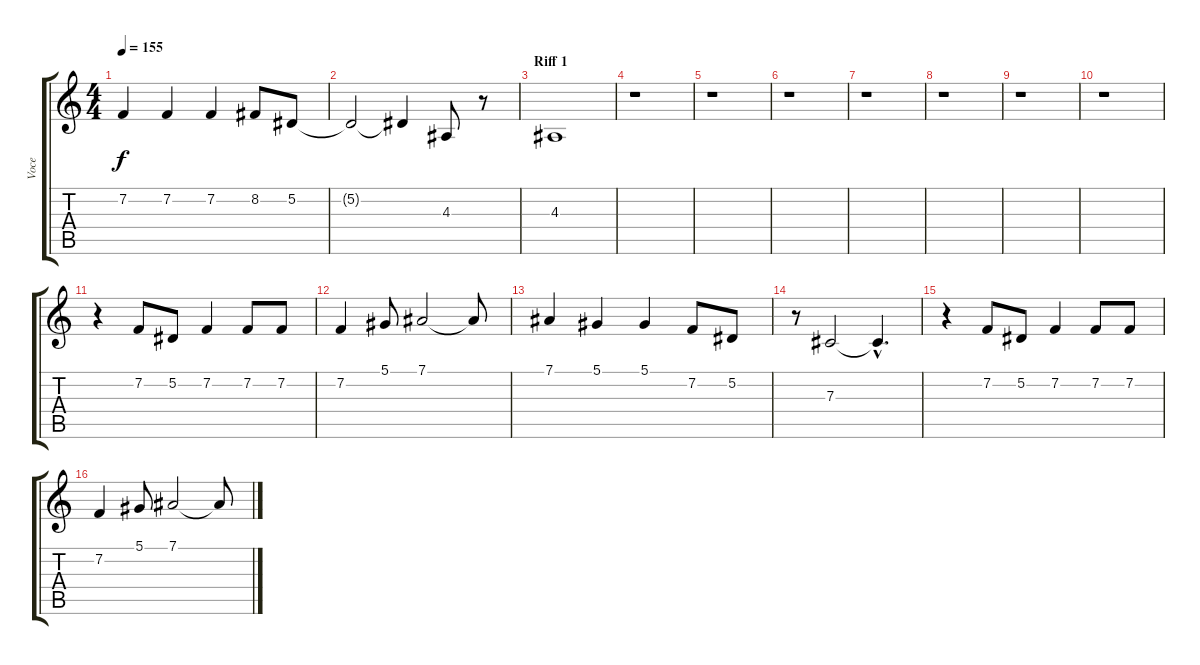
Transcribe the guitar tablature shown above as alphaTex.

\track ("Voce" "Voce") {instrument violin}
\staff {score tabs}
\tuning (Eb4 Bb3 Gb3 Db3 Ab2 Eb2) {hide}
\ts (4 4)
\tempo 155
\clef g2
\ks c
7.2.4{dy f} 7.2.4 7.2.4 8.2.8 5.2.8 |
5.2{t}.2 5.2{t}.4 4.3.8 r.8 |
\section ("" "Riff 1")
4.3.1 |
r.1 |
r.1 |
r.1 |
r.1 |
r.1 |
r.1 |
r.1 |
r.4 7.2.8 5.2.8 7.2.4 7.2.8 7.2.8 |
7.2.4 5.1.8 7.1.2 7.1{t}.8 |
7.1.4 5.1.4 5.1.4 7.2.8 5.2.8 |
r.8 7.3.2 7.3{hac t}.4{d} |
r.4 7.2.8 5.2.8 7.2.4 7.2.8 7.2.8 |
7.2.4 5.1.8 7.1.2 7.1{t}.8
